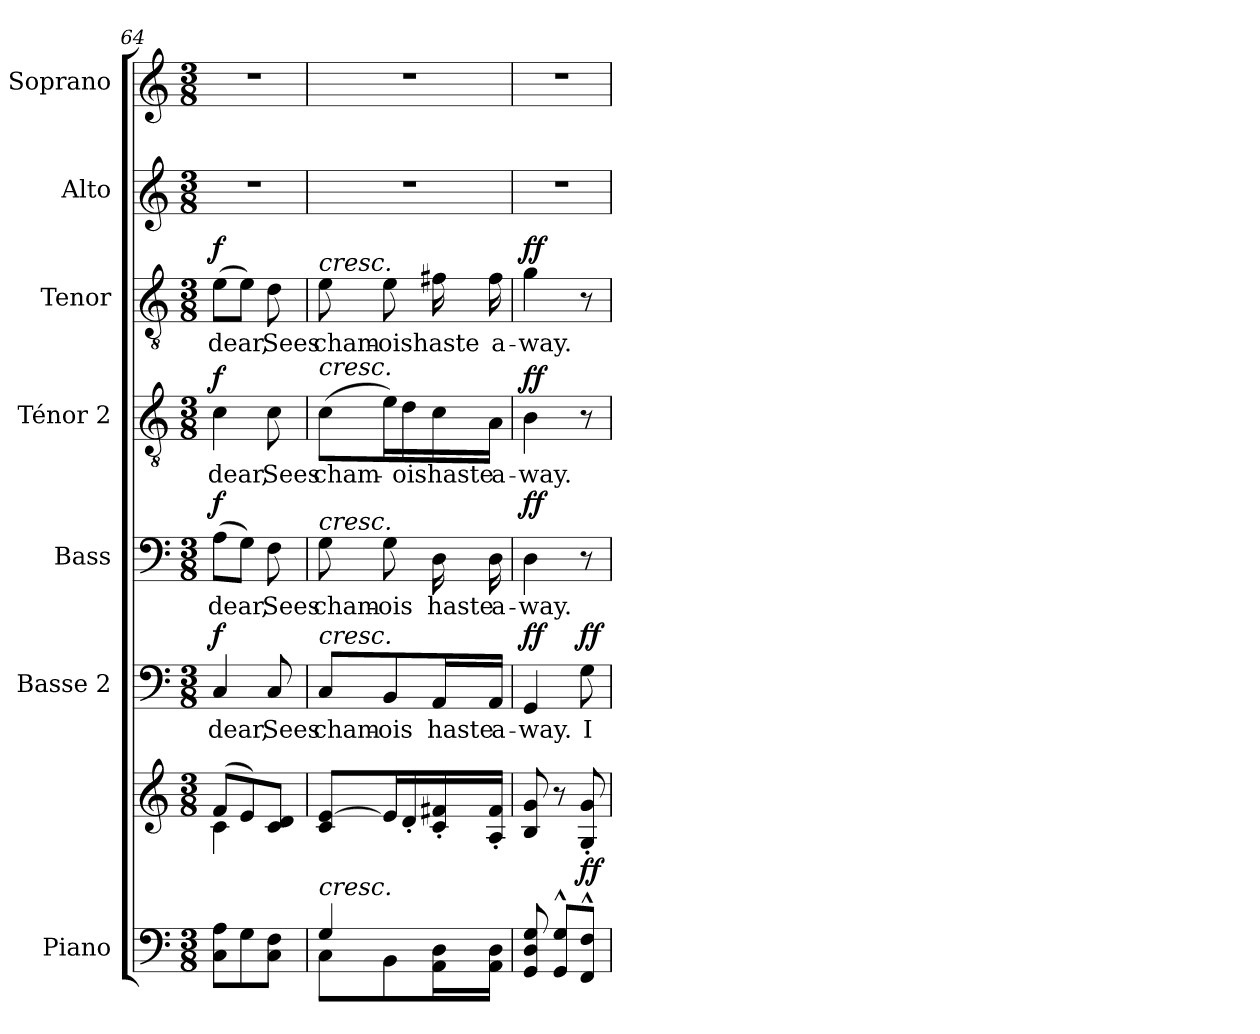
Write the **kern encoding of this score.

**kern	**kern	**dynam	**kern	**text	**dynam	**kern	**text	**dynam	**kern	**text	**dynam	**kern	**text	**dynam	**kern	**kern
*part7	*part7	*part7	*part6	*part6	*part6	*part5	*part5	*part5	*part4	*part4	*part4	*part3	*part3	*part3	*part2	*part1
*staff8	*staff7	*staff7/8	*staff6	*staff6	*staff6	*staff5	*staff5	*staff5	*staff4	*staff4	*staff4	*staff3	*staff3	*staff3	*staff2	*staff1
*I"Piano	*	*	*I"Basse 2	*	*	*I"Bass	*	*	*I"Ténor 2	*	*	*I"Tenor	*	*	*I"Alto	*I"Soprano
*I'Pno	*	*	*	*	*	*	*	*	*	*	*	*	*	*	*	*
!!LO:LB:g=z
*clefF4	*clefG2	*	*clefF4	*	*	*clefF4	*	*	*clefGv2	*	*	*clefGv2	*	*	*clefG2	*clefG2
*k[]	*k[]	*	*k[]	*	*	*k[]	*	*	*k[]	*	*	*k[]	*	*	*k[]	*k[]
*M3/8	*M3/8	*	*M3/8	*	*	*M3/8	*	*	*M3/8	*	*	*M3/8	*	*	*M3/8	*M3/8
=64	=64	=64	=64	=64	=64	=64	=64	=64	=64	=64	=64	=64	=64	=64	=64	=64
*	*^	*	*	*	*	*	*	*	*	*	*	*	*	*	*	*
!	!	!	!	!	!LO:LY:b	!LO:DY:a	!	!LO:LY:b	!LO:DY:a	!	!LO:LY:b	!LO:DY:a	!	!LO:LY:b	!LO:DY:a	!	!
8C\ 8A\L	(>8f/L	4c\	.	4C/	dear,	f	(>8A\L	dear,	f	4c\	dear,	f	(>8e\L	dear,	f	4.r	4.r
8G\	8e/)	.	.	.	.	.	8G\J)	.	.	.	.	.	8e\J)	.	.	.	.
!	!	!	!	!	!LO:LY:b	!	!	!LO:LY:b	!	!	!LO:LY:b	!	!	!LO:LY:b	!	!	!
8C\ 8F\J	8c/ 8d/J	8ryy	.	8C/	Sees	.	8F\	Sees	.	8c\	Sees	.	8d\	Sees	.	.	.
=65	=65	=65	=65	=65	=65	=65	=65	=65	=65	=65	=65	=65	=65	=65	=65	=65	=65
*^	*	*	*	*	*	*	*	*	*	*	*	*	*	*	*	*	*
!	!	!	!	!	!	!	!	!	!	!	!	!	!	!LO:TX:a:i:t=cresc.	!	!	!	!
!	!	!	!	!	!	!	!	!	!	!	!LO:TX:a:i:t=cresc.	!	!	!	!	!	!	!
!	!	!	!	!	!	!	!	!LO:TX:a:i:t=cresc.	!	!	!	!	!	!	!	!	!	!
!	!	!	!	!	!LO:TX:a:i:t=cresc.	!	!	!	!	!	!	!	!	!	!	!	!	!
!LO:TX:a:i:t=cresc.	!	!	!	!	!	!	!	!	!	!	!	!	!	!	!	!	!	!
!	!	!	!	!	!	!LO:LY:b	!	!	!LO:LY:b	!	!	!LO:LY:b	!	!	!LO:LY:b	!	!	!
*	*	*v	*v	*	*	*	*	*	*	*	*	*	*	*	*	*	*	*
4G/	8C\L	8c/ [8e/L	.	8C/L	cham-	.	8G\	cham-	.	(>8c\L	cham-	.	8e\	cham-	.	4.r	4.r
!	!	!	!	!	!LO:LY:b	!	!	!LO:LY:b	!	!	!	!	!	!LO:LY:b	!	!	!
.	8BB\	16e/L]	.	8BB/	-ois	.	8G\	-ois	.	16e\L)	.	.	8e\	-ois	.	.	.
!	!	!	!	!	!	!	!	!	!	!	!LO:LY:b	!	!	!	!	!	!
.	.	16d'/	.	.	.	.	.	.	.	16d\	-ois	.	.	.	.	.	.
!	!	!	!	!	!LO:LY:b	!	!	!LO:LY:b	!	!	!LO:LY:b	!	!	!LO:LY:b	!	!	!
8ryy	16AA\ 16D\L	16c/' 16f#X/'	.	16AA/L	haste	.	16D\	haste	.	16c\	haste	.	16f#X\	haste	.	.	.
!	!	!	!	!	!LO:LY:b	!	!	!LO:LY:b	!	!	!LO:LY:b	!	!	!LO:LY:b	!	!	!
.	16AA\ 16D\JJ	16A/' 16f#/'JJ	.	16AA/JJ	a-	.	16D\	a-	.	16A\JJ	a-	.	16f#\	a-	.	.	.
=66	=66	=66	=66	=66	=66	=66	=66	=66	=66	=66	=66	=66	=66	=66	=66	=66	=66
!	!	!	!	!	!LO:LY:b	!LO:DY:a	!	!LO:LY:b	!LO:DY:a	!	!LO:LY:b	!LO:DY:a	!	!LO:LY:b	!LO:DY:a	!	!
*v	*v	*	*	*	*	*	*	*	*	*	*	*	*	*	*	*	*
8GG/ 8D/ 8G/	8B/ 8g/	.	4GG/	-way.	ff	4D\	-way.	ff	4B\	-way.	ff	4g\	-way.	ff	4.r	4.r
8GG/^^ 8G/^^L	8r	.	.	.	.	.	.	.	.	.	.	.	.	.	.	.
!	!	!LO:DY:a=2	!	!LO:LY:b	!LO:DY:a	!	!	!	!	!	!	!	!	!	!	!
8FF/^^ 8F/^^J	8G/' 8g/'	ff	8G\	I	ff	8r	.	.	8r	.	.	8r	.	.	.	.
=	=	=	=	=	=	=	=	=	=	=	=	=	=	=	=	=
*-	*-	*-	*-	*-	*-	*-	*-	*-	*-	*-	*-	*-	*-	*-	*-	*-
